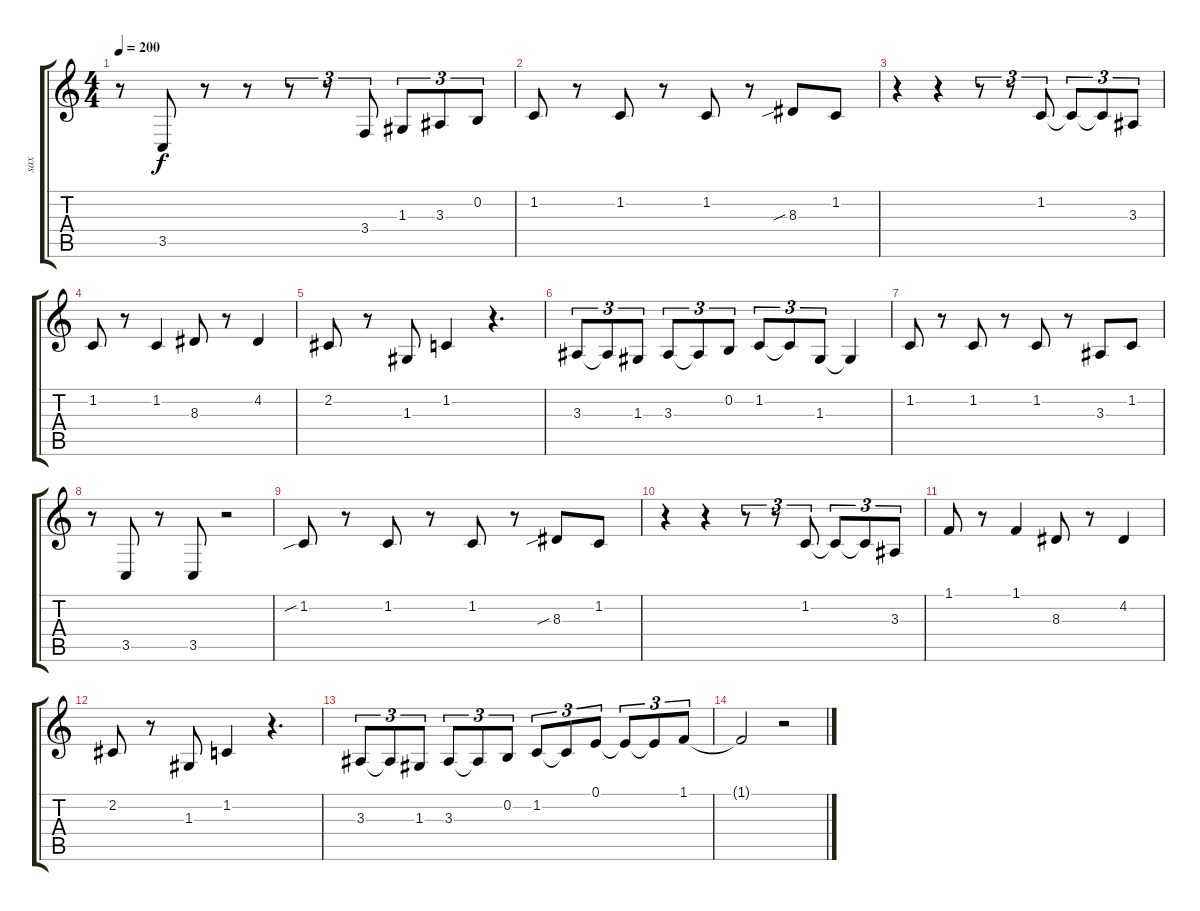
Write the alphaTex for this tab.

\track ("sax" "sax") {instrument tenorsax}
\staff {score tabs}
\tuning (E4 B3 G3 D3 A2 E2) {hide}
\ts (4 4)
\tempo 200
\clef g2
\ks c
r.8{dy f} 3.5.8 r.8 r.8 r.8{tu (3 2)} r.8{tu (3 2)} 3.4.8{tu (3 2)} 1.3.8{tu (3 2)} 3.3.8{tu (3 2)} 0.2.8{tu (3 2)} |
1.2.8 r.8 1.2.8 r.8 1.2.8 r.8 8.3{sib}.8 1.2.8 |
r.4 r.4 r.8{tu (3 2)} r.8{tu (3 2)} 1.2.8{tu (3 2)} 1.2{t}.8{tu (3 2)} 1.2{t}.8{tu (3 2)} 3.3.8{tu (3 2)} |
1.2.8 r.8 1.2.4 8.3.8 r.8 4.2.4 |
2.2.8 r.8 1.3.8 1.2.4 r.4{d} |
3.3.8{tu (3 2)} 3.3{t}.8{tu (3 2)} 1.3.8{tu (3 2)} 3.3.8{tu (3 2)} 3.3{t}.8{tu (3 2)} 0.2.8{tu (3 2)} 1.2.8{tu (3 2)} 1.2{t}.8{tu (3 2)} 1.3.8{tu (3 2)} 1.3{t}.4 |
1.2.8 r.8 1.2.8 r.8 1.2.8 r.8 3.3.8 1.2.8 |
r.8 3.5.8 r.8 3.5.8 r.2 |
1.2{sib}.8 r.8 1.2.8 r.8 1.2.8 r.8 8.3{sib}.8 1.2.8 |
r.4 r.4 r.8{tu (3 2)} r.8{tu (3 2)} 1.2.8{tu (3 2)} 1.2{t}.8{tu (3 2)} 1.2{t}.8{tu (3 2)} 3.3.8{tu (3 2)} |
1.1.8 r.8 1.1.4 8.3.8 r.8 4.2.4 |
2.2.8 r.8 1.3.8 1.2.4 r.4{d} |
3.3.8{tu (3 2)} 3.3{t}.8{tu (3 2)} 1.3.8{tu (3 2)} 3.3.8{tu (3 2)} 3.3{t}.8{tu (3 2)} 0.2.8{tu (3 2)} 1.2.8{tu (3 2)} 1.2{t}.8{tu (3 2)} 0.1.8{tu (3 2)} 0.1{t}.8{tu (3 2)} 0.1{t}.8{tu (3 2)} 1.1.8{tu (3 2)} |
1.1{t}.2 r.2
